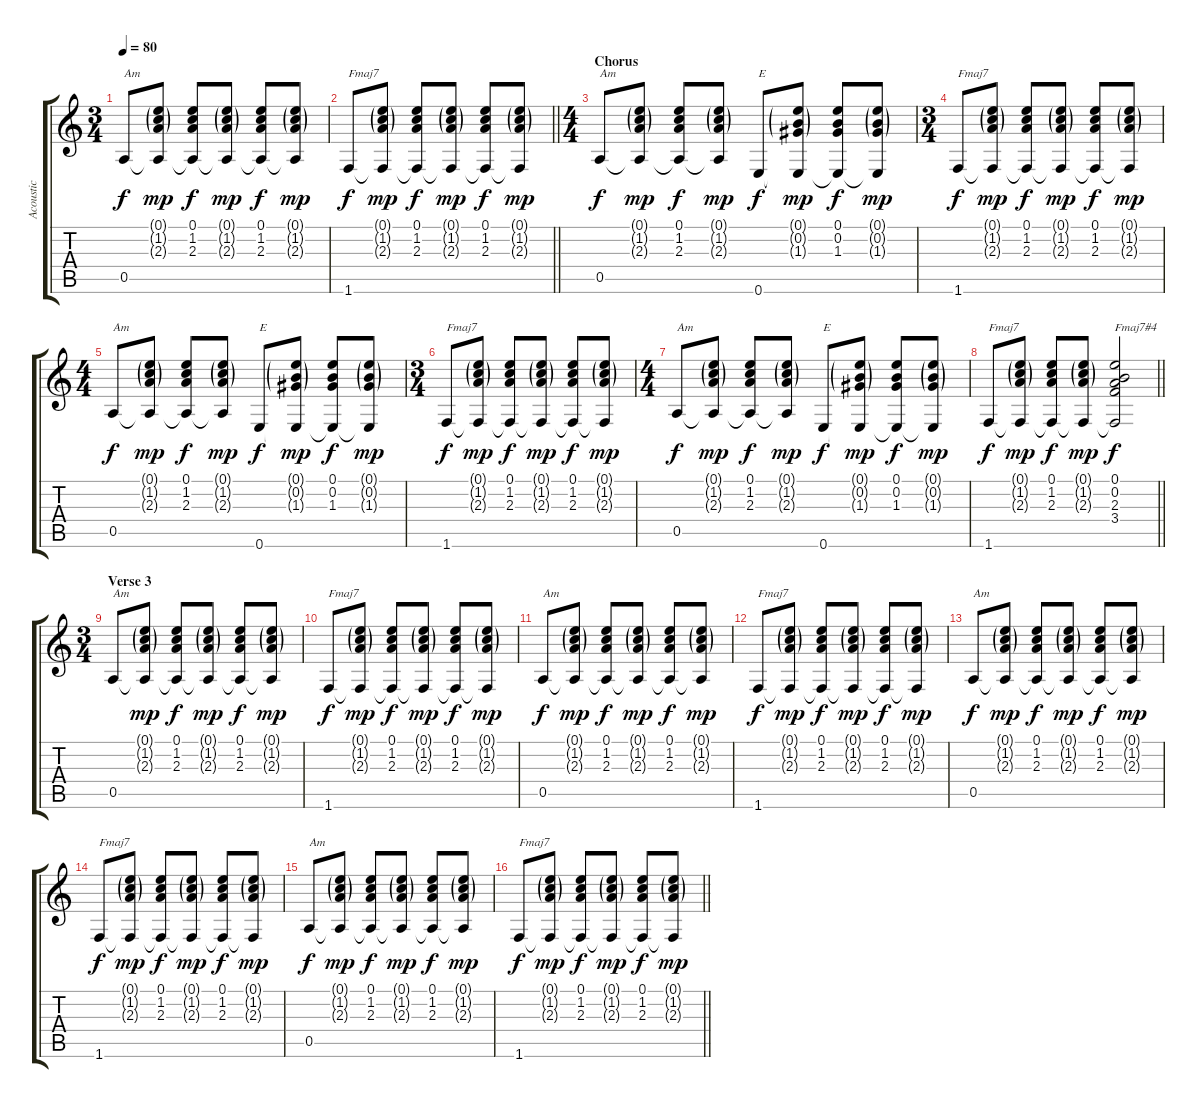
\track ("Acoustic" "Acoustic") {instrument acousticguitarsteel}
\staff {score tabs}
\tuning (E4 B3 G3 D3 A2 E2) {hide}
\ts (3 4)
\tempo 80
\clef g2
\ks c
0.5.8{txt "Am" dy f} (0.1{g} 1.2{g} 2.3{g} 0.5{t}).8{dy mp} (0.1 1.2 2.3 0.5{t}).8{dy f} (0.1{g} 1.2{g} 2.3{g} 0.5{t}).8{dy mp} (0.1 1.2 2.3 0.5{t}).8{dy f} (0.1{g} 1.2{g} 2.3{g} 0.5{t}).8{dy mp} |
\barLineRight lightlight
1.6.8{txt "Fmaj7" dy f} (0.1{g} 1.2{g} 2.3{g} 1.6{t}).8{dy mp} (0.1 1.2 2.3 1.6{t}).8{dy f} (0.1{g} 1.2{g} 2.3{g} 1.6{t}).8{dy mp} (0.1 1.2 2.3 1.6{t}).8{dy f} (0.1{g} 1.2{g} 2.3{g} 1.6{t}).8{dy mp} |
\ts (4 4)
\section ("" "Chorus")
0.5.8{txt "Am" dy f} (0.1{g} 1.2{g} 2.3{g} 0.5{t}).8{dy mp} (0.1 1.2 2.3 0.5{t}).8{dy f} (0.1{g} 1.2{g} 2.3{g} 0.5{t}).8{dy mp} 0.6.8{txt "E" dy f} (0.1{g} 0.2{g} 1.3{g} 0.6{t}).8{dy mp} (0.1 0.2 1.3 0.6{t}).8{dy f} (0.1{g} 0.2{g} 1.3{g} 0.6{t}).8{dy mp} |
\ts (3 4)
1.6.8{txt "Fmaj7" dy f} (0.1{g} 1.2{g} 2.3{g} 1.6{t}).8{dy mp} (0.1 1.2 2.3 1.6{t}).8{dy f} (0.1{g} 1.2{g} 2.3{g} 1.6{t}).8{dy mp} (0.1 1.2 2.3 1.6{t}).8{dy f} (0.1{g} 1.2{g} 2.3{g} 1.6{t}).8{dy mp} |
\ts (4 4)
0.5.8{txt "Am" dy f} (0.1{g} 1.2{g} 2.3{g} 0.5{t}).8{dy mp} (0.1 1.2 2.3 0.5{t}).8{dy f} (0.1{g} 1.2{g} 2.3{g} 0.5{t}).8{dy mp} 0.6.8{txt "E" dy f} (0.1{g} 0.2{g} 1.3{g} 0.6{t}).8{dy mp} (0.1 0.2 1.3 0.6{t}).8{dy f} (0.1{g} 0.2{g} 1.3{g} 0.6{t}).8{dy mp} |
\ts (3 4)
1.6.8{txt "Fmaj7" dy f} (0.1{g} 1.2{g} 2.3{g} 1.6{t}).8{dy mp} (0.1 1.2 2.3 1.6{t}).8{dy f} (0.1{g} 1.2{g} 2.3{g} 1.6{t}).8{dy mp} (0.1 1.2 2.3 1.6{t}).8{dy f} (0.1{g} 1.2{g} 2.3{g} 1.6{t}).8{dy mp} |
\ts (4 4)
0.5.8{txt "Am" dy f} (0.1{g} 1.2{g} 2.3{g} 0.5{t}).8{dy mp} (0.1 1.2 2.3 0.5{t}).8{dy f} (0.1{g} 1.2{g} 2.3{g} 0.5{t}).8{dy mp} 0.6.8{txt "E" dy f} (0.1{g} 0.2{g} 1.3{g} 0.6{t}).8{dy mp} (0.1 0.2 1.3 0.6{t}).8{dy f} (0.1{g} 0.2{g} 1.3{g} 0.6{t}).8{dy mp} |
\barLineRight lightlight
1.6.8{txt "Fmaj7" dy f} (0.1{g} 1.2{g} 2.3{g} 1.6{t}).8{dy mp} (0.1 1.2 2.3 1.6{t}).8{dy f} (0.1{g} 1.2{g} 2.3{g} 1.6{t}).8{dy mp} (0.1 0.2 2.3 3.4 1.6{t}).2{txt "Fmaj7#4" dy f} |
\ts (3 4)
\section ("" "Verse 3")
0.5.8{txt "Am"} (0.1{g} 1.2{g} 2.3{g} 0.5{t}).8{dy mp} (0.1 1.2 2.3 0.5{t}).8{dy f} (0.1{g} 1.2{g} 2.3{g} 0.5{t}).8{dy mp} (0.1 1.2 2.3 0.5{t}).8{dy f} (0.1{g} 1.2{g} 2.3{g} 0.5{t}).8{dy mp} |
1.6.8{txt "Fmaj7" dy f} (0.1{g} 1.2{g} 2.3{g} 1.6{t}).8{dy mp} (0.1 1.2 2.3 1.6{t}).8{dy f} (0.1{g} 1.2{g} 2.3{g} 1.6{t}).8{dy mp} (0.1 1.2 2.3 1.6{t}).8{dy f} (0.1{g} 1.2{g} 2.3{g} 1.6{t}).8{dy mp} |
0.5.8{txt "Am" dy f} (0.1{g} 1.2{g} 2.3{g} 0.5{t}).8{dy mp} (0.1 1.2 2.3 0.5{t}).8{dy f} (0.1{g} 1.2{g} 2.3{g} 0.5{t}).8{dy mp} (0.1 1.2 2.3 0.5{t}).8{dy f} (0.1{g} 1.2{g} 2.3{g} 0.5{t}).8{dy mp} |
1.6.8{txt "Fmaj7" dy f} (0.1{g} 1.2{g} 2.3{g} 1.6{t}).8{dy mp} (0.1 1.2 2.3 1.6{t}).8{dy f} (0.1{g} 1.2{g} 2.3{g} 1.6{t}).8{dy mp} (0.1 1.2 2.3 1.6{t}).8{dy f} (0.1{g} 1.2{g} 2.3{g} 1.6{t}).8{dy mp} |
0.5.8{txt "Am" dy f} (0.1{g} 1.2{g} 2.3{g} 0.5{t}).8{dy mp} (0.1 1.2 2.3 0.5{t}).8{dy f} (0.1{g} 1.2{g} 2.3{g} 0.5{t}).8{dy mp} (0.1 1.2 2.3 0.5{t}).8{dy f} (0.1{g} 1.2{g} 2.3{g} 0.5{t}).8{dy mp} |
1.6.8{txt "Fmaj7" dy f} (0.1{g} 1.2{g} 2.3{g} 1.6{t}).8{dy mp} (0.1 1.2 2.3 1.6{t}).8{dy f} (0.1{g} 1.2{g} 2.3{g} 1.6{t}).8{dy mp} (0.1 1.2 2.3 1.6{t}).8{dy f} (0.1{g} 1.2{g} 2.3{g} 1.6{t}).8{dy mp} |
0.5.8{txt "Am" dy f} (0.1{g} 1.2{g} 2.3{g} 0.5{t}).8{dy mp} (0.1 1.2 2.3 0.5{t}).8{dy f} (0.1{g} 1.2{g} 2.3{g} 0.5{t}).8{dy mp} (0.1 1.2 2.3 0.5{t}).8{dy f} (0.1{g} 1.2{g} 2.3{g} 0.5{t}).8{dy mp} |
\barLineRight lightlight
1.6.8{txt "Fmaj7" dy f} (0.1{g} 1.2{g} 2.3{g} 1.6{t}).8{dy mp} (0.1 1.2 2.3 1.6{t}).8{dy f} (0.1{g} 1.2{g} 2.3{g} 1.6{t}).8{dy mp} (0.1 1.2 2.3 1.6{t}).8{dy f} (0.1{g} 1.2{g} 2.3{g} 1.6{t}).8{dy mp}
